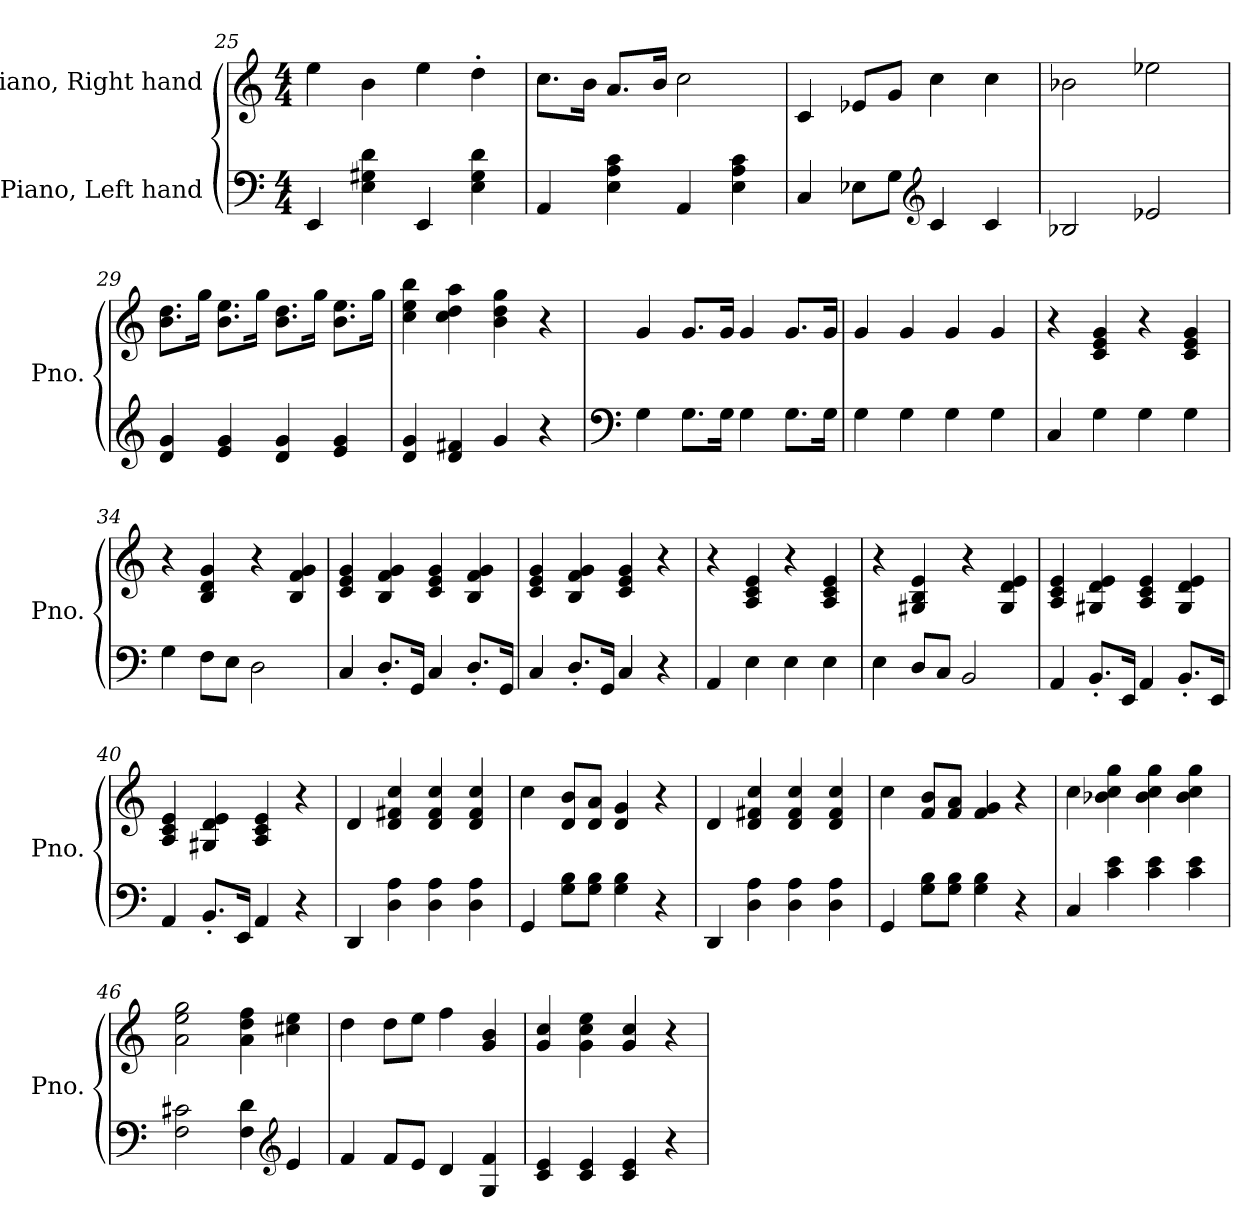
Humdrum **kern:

**kern	**kern
*part2	*part1
*staff2	*staff1
*I"Piano, Left hand	*I"Piano, Right hand
*I'Pno.	*I'Pno.
*clefF4	*clefG2
*k[]	*k[]
*M4/4	*M4/4
=25	=25
4EE/	4ee\
4E\ 4G#X\ 4d\	4b\
4EE/	4ee\
4E\ 4G#\ 4d\	4dd'\
=26	=26
4AA/	8.cc\L
.	16b\Jk
4E\ 4A\ 4c\	8.a/L
.	16b/Jk
4AA/	2cc\
4E\ 4A\ 4c\	.
=27	=27
4C/	4c/
8E-X\L	8e-X/L
8G\J	8g/J
*clefG2	*
4c/	4cc\
4c/	4cc\
!!LO:LB:g=z
=28	=28
2B-X/	2b-X\
2e-X/	2ee-X\
=29	=29
4d/ 4g/	8.b\ 8.dd\L
.	16gg\Jk
4e/ 4g/	8.b\ 8.ee\L
.	16gg\Jk
4d/ 4g/	8.b\ 8.dd\L
.	16gg\Jk
4e/ 4g/	8.b\ 8.ee\L
.	16gg\Jk
=30	=30
4d/ 4g/	4cc\ 4ee\ 4bb\
4d/ 4f#X/	4cc\ 4dd\ 4aa\
4g/	4b\ 4dd\ 4gg\
4r	4r
=31	=31
*clefF4	*
4G\	4g/
8.G\L	8.g/L
16G\Jk	16g/Jk
4G\	4g/
8.G\L	8.g/L
16G\Jk	16g/Jk
=32	=32
4G\	4g/
4G\	4g/
4G\	4g/
4G\	4g/
=33	=33
4C/	4r
4G\	4c/ 4e/ 4g/
4G\	4r
4G\	4c/ 4e/ 4g/
!!LO:PB:g=z
=34	=34
4G\	4r
8F\L	4B/ 4d/ 4g/
8E\J	.
2D\	4r
.	4B/ 4f/ 4g/
=35	=35
4C/	4c/ 4e/ 4g/
8.D'/L	4B/ 4f/ 4g/
16GG/Jk	.
4C/	4c/ 4e/ 4g/
8.D'/L	4B/ 4f/ 4g/
16GG/Jk	.
=36	=36
4C/	4c/ 4e/ 4g/
8.D'/L	4B/ 4f/ 4g/
16GG/Jk	.
4C/	4c/ 4e/ 4g/
4r	4r
=37	=37
4AA/	4r
4E\	4A/ 4c/ 4e/
4E\	4r
4E\	4A/ 4c/ 4e/
=38	=38
4E\	4r
8D/L	4G#X/ 4B/ 4e/
8C/J	.
2BB/	4r
.	4G#/ 4d/ 4e/
=39	=39
4AA/	4A/ 4c/ 4e/
8.BB'/L	4G#X/ 4d/ 4e/
16EE/Jk	.
4AA/	4A/ 4c/ 4e/
8.BB'/L	4G#/ 4d/ 4e/
16EE/Jk	.
!!LO:LB:g=z
=40	=40
4AA/	4A/ 4c/ 4e/
8.BB'/L	4G#X/ 4d/ 4e/
16EE/Jk	.
4AA/	4A/ 4c/ 4e/
4r	4r
=41	=41
4DD/	4d/
4D\ 4A\	4d/ 4f#X/ 4cc/
4D\ 4A\	4d/ 4f#/ 4cc/
4D\ 4A\	4d/ 4f#/ 4cc/
=42	=42
4GG/	4cc\
8G\ 8B\L	8d/ 8b/L
8G\ 8B\J	8d/ 8a/J
4G\ 4B\	4d/ 4g/
4r	4r
=43	=43
4DD/	4d/
4D\ 4A\	4d/ 4f#X/ 4cc/
4D\ 4A\	4d/ 4f#/ 4cc/
4D\ 4A\	4d/ 4f#/ 4cc/
=44	=44
4GG/	4cc\
8G\ 8B\L	8f/ 8b/L
8G\ 8B\J	8f/ 8a/J
4G\ 4B\	4f/ 4g/
4r	4r
=45	=45
4C/	4cc\
4c\ 4e\	4b-X\ 4cc\ 4gg\
4c\ 4e\	4b-\ 4cc\ 4gg\
4c\ 4e\	4b-\ 4cc\ 4gg\
!!LO:LB:g=z
=46	=46
2F\ 2c#X\	2a\ 2ee\ 2gg\
4F\ 4d\	4a\ 4dd\ 4ff\
*clefG2	*
4e/	4cc#X\ 4ee\
=47	=47
4f/	4dd\
8f/L	8dd\L
8e/J	8ee\J
4d/	4ff\
4G/ 4f/	4g/ 4b/
=48	=48
4c/ 4e/	4g/ 4cc/
4c/ 4e/	4g\ 4cc\ 4ee\
4c/ 4e/	4g/ 4cc/
4r	4r
=	=
*-	*-
